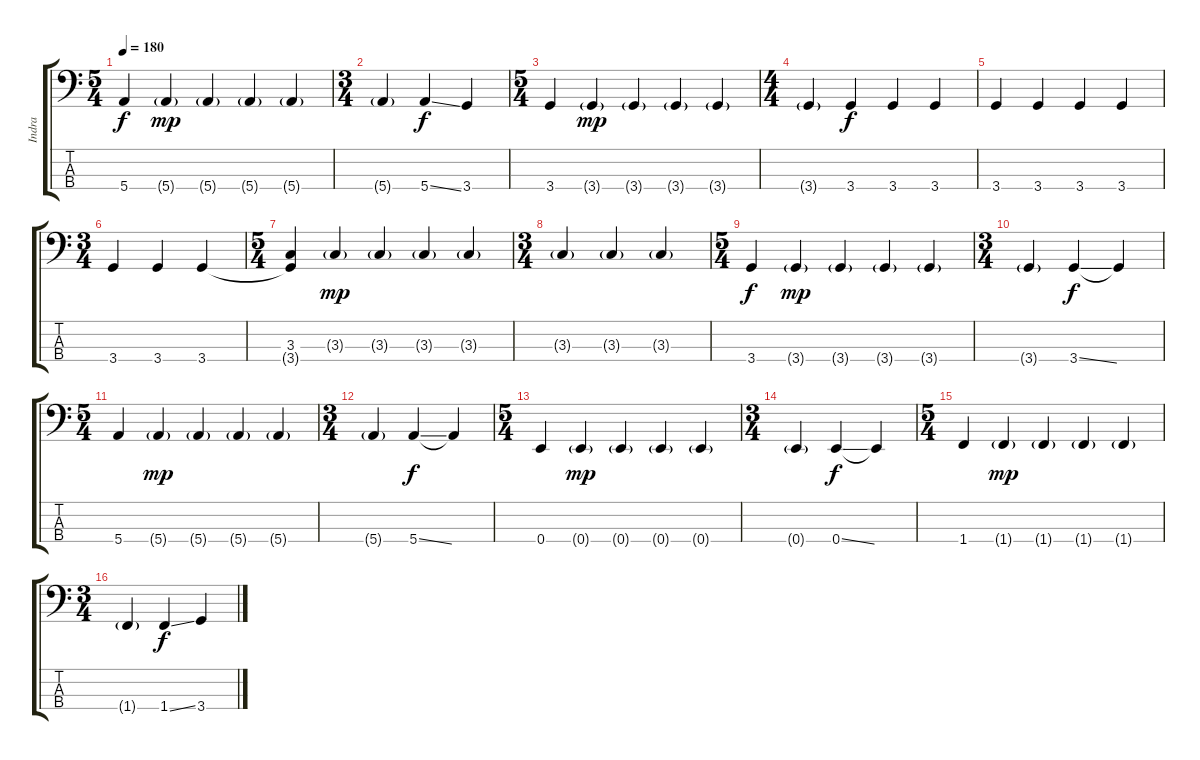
\track ("Indra" "Indra") {instrument electricbasspick}
\staff {score tabs}
\tuning (G2 D2 A1 E1) {hide}
\ts (5 4)
\tempo 180
\clef f4
\ks c
5.4.4{dy f} 5.4{g}.4{dy mp} 5.4{g}.4 5.4{g}.4 5.4{g}.4 |
\ts (3 4)
5.4{g}.4 5.4{ss}.4{dy f} 3.4.4 |
\ts (5 4)
3.4.4 3.4{g}.4{dy mp} 3.4{g}.4 3.4{g}.4 3.4{g}.4 |
\ts (4 4)
3.4{g}.4 3.4.4{dy f} 3.4.4 3.4.4 |
3.4.4 3.4.4 3.4.4 3.4.4 |
\ts (3 4)
3.4.4 3.4.4 3.4.4 |
\ts (5 4)
(3.3 3.4{t}).4 3.3{g}.4{dy mp} 3.3{g}.4 3.3{g}.4 3.3{g}.4 |
\ts (3 4)
3.3{g}.4 3.3{g}.4 3.3{g}.4 |
\ts (5 4)
3.4.4{dy f} 3.4{g}.4{dy mp} 3.4{g}.4 3.4{g}.4 3.4{g}.4 |
\ts (3 4)
3.4{g}.4 3.4{ss}.4{dy f} 3.4{t}.4 |
\ts (5 4)
5.4.4 5.4{g}.4{dy mp} 5.4{g}.4 5.4{g}.4 5.4{g}.4 |
\ts (3 4)
5.4{g}.4 5.4{ss}.4{dy f} 5.4{t}.4 |
\ts (5 4)
0.4.4 0.4{g}.4{dy mp} 0.4{g}.4 0.4{g}.4 0.4{g}.4 |
\ts (3 4)
0.4{g}.4 0.4{ss}.4{dy f} 0.4{t}.4 |
\ts (5 4)
1.4.4 1.4{g}.4{dy mp} 1.4{g}.4 1.4{g}.4 1.4{g}.4 |
\ts (3 4)
1.4{g}.4 1.4{ss}.4{dy f} 3.4.4
